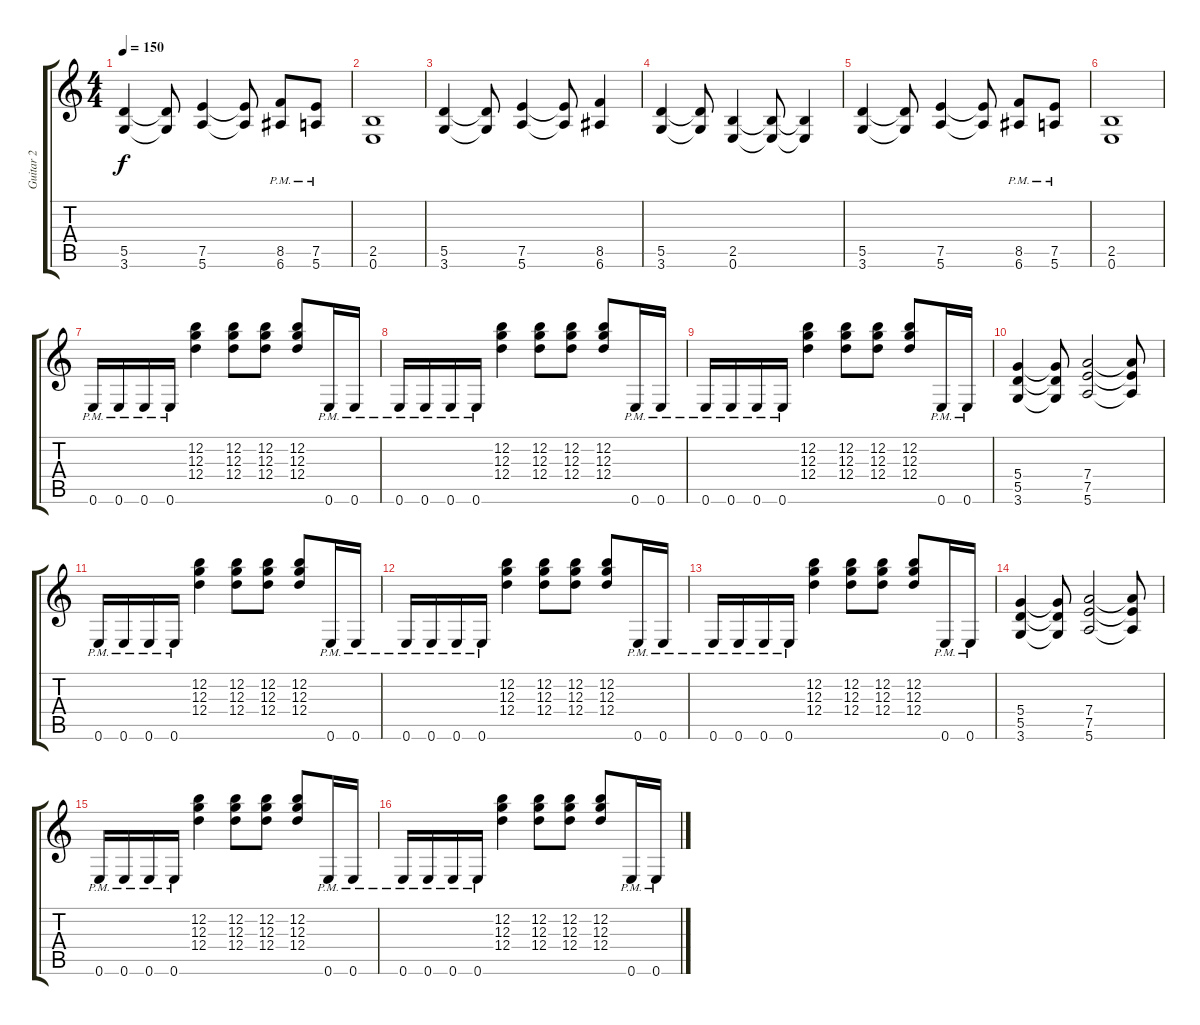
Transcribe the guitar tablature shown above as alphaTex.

\track ("Guitar 2" "Guitar 2") {instrument overdrivenguitar}
\staff {score tabs}
\tuning (E4 B3 G3 D3 A2 E2) {hide}
\ts (4 4)
\tempo 150
\clef g2
\ks c
(5.5 3.6).4{dy f} (5.5{t} 3.6{t}).8 (7.5 5.6).4 (7.5{t} 5.6{t}).8 (8.5{pm} 6.6{pm}).8 (7.5{pm} 5.6{pm}).8 |
(2.5 0.6).1 |
(5.5 3.6).4 (5.5{t} 3.6{t}).8 (7.5 5.6).4 (7.5{t} 5.6{t}).8 (8.5 6.6).4 |
(5.5 3.6).4 (5.5{t} 3.6{t}).8 (2.5 0.6).4 (2.5{t} 0.6{t}).8 (2.5{t} 0.6{t}).4 |
(5.5 3.6).4 (5.5{t} 3.6{t}).8 (7.5 5.6).4 (7.5{t} 5.6{t}).8 (8.5{pm} 6.6{pm}).8 (7.5{pm} 5.6{pm}).8 |
(2.5 0.6).1 |
0.6{pm}.16 0.6{pm}.16 0.6{pm}.16 0.6{pm}.16 (12.2 12.3 12.4).4 (12.2 12.3 12.4).8 (12.2 12.3 12.4).8 (12.2 12.3 12.4).8 0.6{pm}.16 0.6{pm}.16 |
0.6{pm}.16 0.6{pm}.16 0.6{pm}.16 0.6{pm}.16 (12.2 12.3 12.4).4 (12.2 12.3 12.4).8 (12.2 12.3 12.4).8 (12.2 12.3 12.4).8 0.6{pm}.16 0.6{pm}.16 |
0.6{pm}.16 0.6{pm}.16 0.6{pm}.16 0.6{pm}.16 (12.2 12.3 12.4).4 (12.2 12.3 12.4).8 (12.2 12.3 12.4).8 (12.2 12.3 12.4).8 0.6{pm}.16 0.6{pm}.16 |
(5.4 5.5 3.6).4 (5.4{t} 5.5{t} 3.6{t}).8 (7.4 7.5 5.6).2 (7.4{t} 7.5{t} 5.6{t}).8 |
0.6{pm}.16 0.6{pm}.16 0.6{pm}.16 0.6{pm}.16 (12.2 12.3 12.4).4 (12.2 12.3 12.4).8 (12.2 12.3 12.4).8 (12.2 12.3 12.4).8 0.6{pm}.16 0.6{pm}.16 |
0.6{pm}.16 0.6{pm}.16 0.6{pm}.16 0.6{pm}.16 (12.2 12.3 12.4).4 (12.2 12.3 12.4).8 (12.2 12.3 12.4).8 (12.2 12.3 12.4).8 0.6{pm}.16 0.6{pm}.16 |
0.6{pm}.16 0.6{pm}.16 0.6{pm}.16 0.6{pm}.16 (12.2 12.3 12.4).4 (12.2 12.3 12.4).8 (12.2 12.3 12.4).8 (12.2 12.3 12.4).8 0.6{pm}.16 0.6{pm}.16 |
(5.4 5.5 3.6).4 (5.4{t} 5.5{t} 3.6{t}).8 (7.4 7.5 5.6).2 (7.4{t} 7.5{t} 5.6{t}).8 |
0.6{pm}.16 0.6{pm}.16 0.6{pm}.16 0.6{pm}.16 (12.2 12.3 12.4).4 (12.2 12.3 12.4).8 (12.2 12.3 12.4).8 (12.2 12.3 12.4).8 0.6{pm}.16 0.6{pm}.16 |
0.6{pm}.16 0.6{pm}.16 0.6{pm}.16 0.6{pm}.16 (12.2 12.3 12.4).4 (12.2 12.3 12.4).8 (12.2 12.3 12.4).8 (12.2 12.3 12.4).8 0.6{pm}.16 0.6{pm}.16
